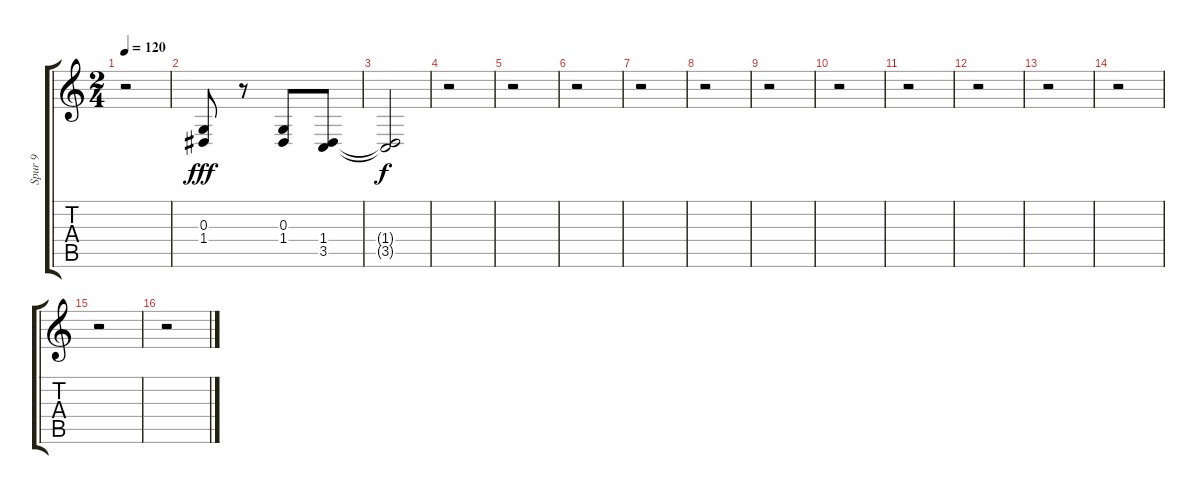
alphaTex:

\track ("Spur 9" "Spur 9") {instrument altosax}
\staff {score tabs}
\tuning (E4 B3 G3 D3 A2 E2) {hide}
\ts (2 4)
\tempo 120
\clef g2
\ks c
r.2{dy f} |
(0.3 1.4).8{dy fff} r.8 (0.3 1.4).8 (1.4 3.5).8 |
(1.4{t} 3.5{t}).2{dy f} |
r.2 |
r.2 |
r.2 |
r.2 |
r.2 |
r.2 |
r.2 |
r.2 |
r.2 |
r.2 |
r.2 |
r.2 |
r.2
